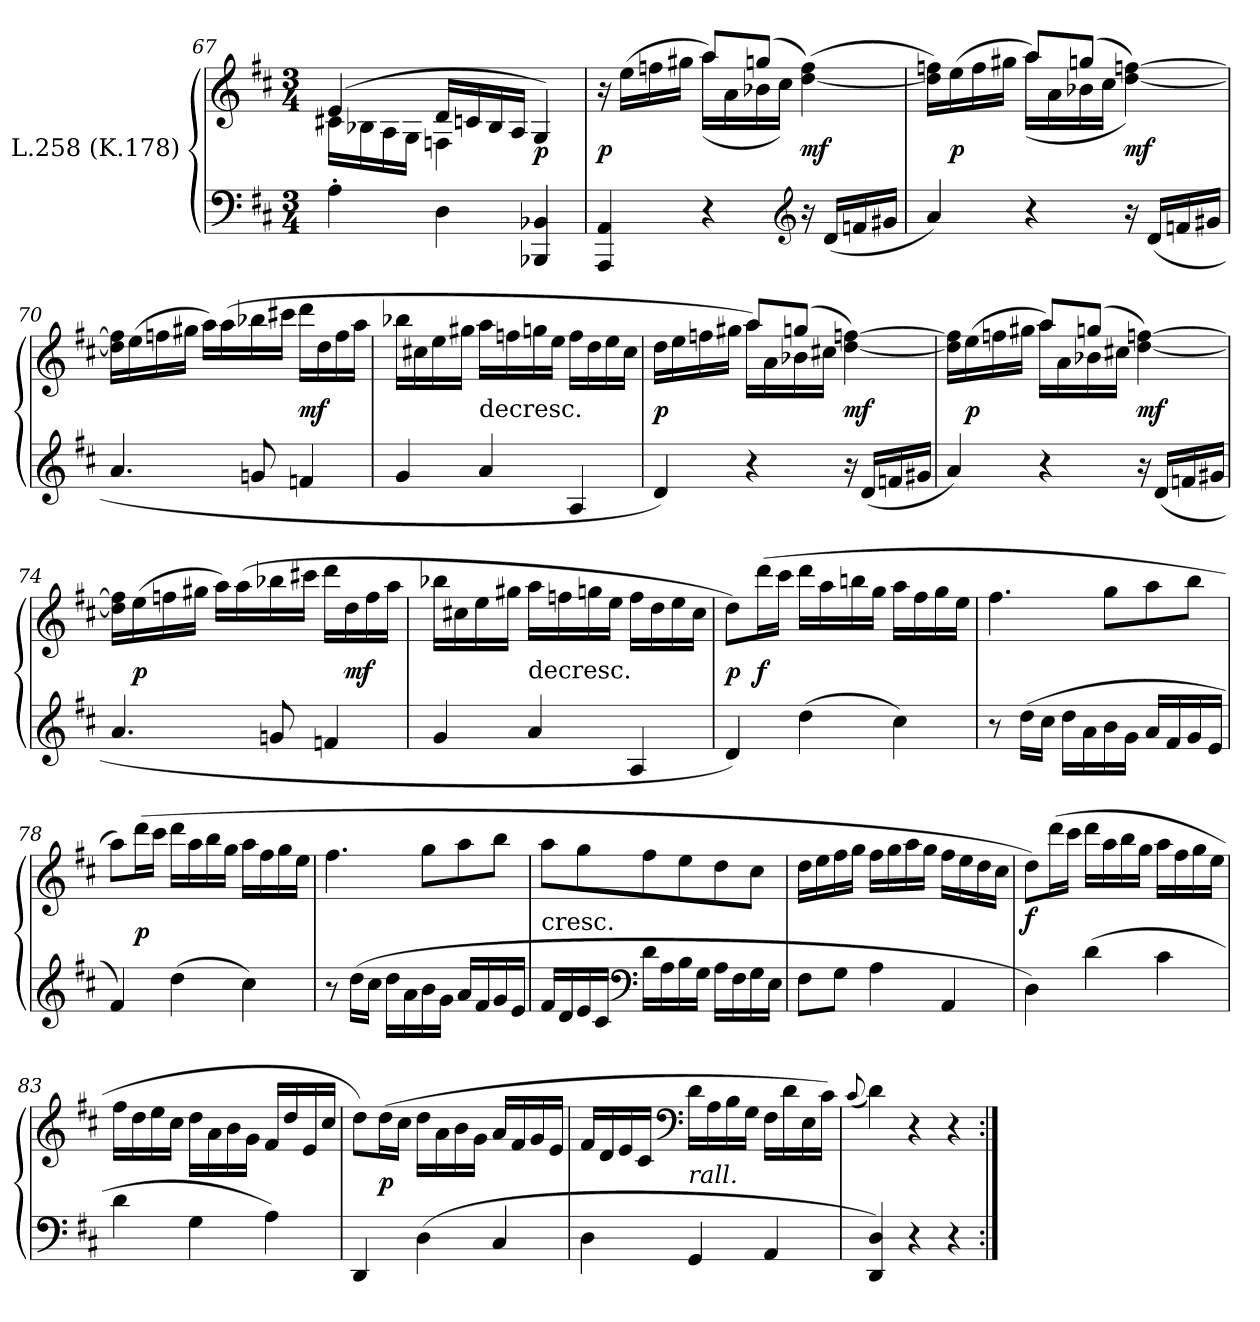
**kern	**kern	**dynam
*part1	*part1	*part1
*staff2	*staff1	*staff1/2
*I"L.258 (K.178)	*	*
*clefF4	*clefG2	*
*k[f#c#]	*k[f#c#]	*
*D:	*D:	*
*M3/4	*M3/4	*
=67	=67	=67
*	*^	*
4A'	(4e	16c#XLL	.
.	.	16B-X	.
.	.	16A	.
.	.	16GJJ	.
4D	16dLL	4Fn	.
.	16cn	.	.
.	16B-	.	.
.	16AJJ	.	.
4BBB-X 4BB-X	4G)	4ryy	p
!!LO:LB:g=z	!!
=68	=68	=68	=68
4AAA 4AA	4ryy	16r	p
.	.	(16eeLL	.
.	.	16ffn	.
.	.	16gg#XJJ	.
4r	8aaL	(16aaLL)	.
.	.	16a	.
.	(8ggnJ	16b-X	.
.	.	16cc#JJ)	.
*clefG2	*	*	*
16r	4ryy	([4dd 4ff)	mf
(16dLL	.	.	.
16fn	.	.	.
16g#XJJ	.	.	.
=69	=69	=69	=69
4a)	4ryy	16dd] 16ffnLL)	.
.	.	(16ee	p
.	.	16ff	.
.	.	16gg#XJJ	.
4r	8aaL	(16aaLL)	.
.	.	16a	.
.	(8ggnJ	16b-X	.
.	.	16cc#JJ	.
16r	4ryy	[4dd [4ffn))	mf
(16dLL	.	.	.
16fn	.	.	.
16g#XJJ	.	.	.
*	*v	*v	*
=70	=70	=70
4.a	16dd] 16ffn]LL	.
.	(16ee	.
.	16ff	.
.	16gg#XJJ	.
.	16aaLL)	.
.	(16aa	.
8gn	16bb-X	.
.	16ccc#XJJ	.
4fn	16dddLL	mf
.	16dd	.
.	16ff	.
.	16aaJJ	.
!!LO:LB:g=z
=71	=71	=71
4g	16bb-XLL	.
.	16cc#X	.
.	16ee	.
.	16gg#XJJ	.
!	!LO:TX:c:t=decresc.	!
4a	16aaLL	.
.	16ffn	.
.	16ggn	.
.	16eeJJ	.
4A	16ffLL	.
.	16dd	.
.	16ee	.
.	16cc#JJ	.
=72	=72	=72
*	*^	*
4d)	4ryy	16ddLL	p
.	.	16ee	.
.	.	16ffn	.
.	.	16gg#XJJ	.
4r	8aaL	16aaLL)	.
.	.	16a	.
.	(8ggnJ	16b-X	.
.	.	16cc#XJJ	.
16r	4ryy	[4dd [4ffn)	mf
(16dLL	.	.	.
16fn	.	.	.
16g#XJJ	.	.	.
=73	=73	=73	=73
4a)	4ryy	16dd] 16ffn]LL	.
.	.	(16ee	p
.	.	16ff	.
.	.	16gg#XJJ	.
4r	8aaL	16aaLL)	.
.	.	16a	.
.	(8ggnJ	16b-X	.
.	.	16cc#XJJ	.
16r	4ryy	[4dd [4ffn)	mf
(16dLL	.	.	.
16fn	.	.	.
16g#XJJ	.	.	.
*	*v	*v	*
!!LO:LB:g=z
=74	=74	=74
4.a	16dd] 16ffn]LL	.
.	(16ee	p
.	16ff	.
.	16gg#XJJ	.
.	16aaLL)	.
.	(16aa	.
8gn	16bb-X	.
.	16ccc#XJJ	.
4fn	16dddLL	.
.	16dd	mf
.	16ff	.
.	16aaJJ	.
=75	=75	=75
4g	16bb-XLL	.
.	16cc#X	.
.	16ee	.
.	16gg#XJJ	.
!	!LO:TX:c:t=decresc.	!
4a	16aaLL	.
.	16ffn	.
.	16ggn	.
.	16eeJJ	.
4A	16ffLL	.
.	16dd	.
.	16ee	.
.	16cc#JJ	.
=76	=76	=76
4d)	8ddL)	p
.	(16dddL	f
.	16ccc#JJ	.
(4dd	16dddLL	.
.	16aa	.
.	16bbn	.
.	16ggJJ	.
4cc#)	16aaLL	.
.	16ff#	.
.	16gg	.
.	16eeJJ	.
!!LO:LB:g=z
=77	=77	=77
8r	4.ff#	.
(16ddLL	.	.
16cc#JJ	.	.
16dd\LL	.	.
16a\	.	.
16b\	8ggL	.
16g\JJ	.	.
16aLL	8aa	.
16f#	.	.
16g	8bbJ	.
16eJJ	.	.
=78	=78	=78
4f#)	8aaL)	.
.	(16dddL	p
.	16ccc#JJ	.
(4dd	16dddLL	.
.	16aa	.
.	16bb	.
.	16ggJJ	.
4cc#)	16aaLL	.
.	16ff#	.
.	16gg	.
.	16eeJJ	.
=79	=79	=79
8r	4.ff#	.
(16ddLL	.	.
16cc#JJ	.	.
16dd\LL	.	.
16a\	.	.
16b\	8ggL	.
16g\JJ	.	.
16aLL	8aa	.
16f#	.	.
16g	8bbJ	.
16eJJ	.	.
!!LO:LB:g=z
=80	=80	=80
!	!LO:TX:c:t=cresc.	!
16f#LL	8aaL	.
16d	.	.
16e	8gg	.
16c#JJ	.	.
*clefF4	*	*
16dLL	8ff#	.
16A	.	.
16B	8ee	.
16GJJ	.	.
16ALL	8dd	.
16F#	.	.
16G	8cc#J	.
16EJJ	.	.
=81	=81	=81
8F#L	16ddLL	.
.	16ee	.
8GJ	16ff#	.
.	16ggJJ	.
4A	16ff#LL	.
.	16gg	.
.	16aa	.
.	16ggJJ	.
4AA	16ff#LL	.
.	16ee	.
.	16dd	.
.	16cc#JJ	.
=82	=82	=82
4D)	8ddL)	f
.	(16dddL	.
.	16ccc#JJ	.
(4d	16dddLL	.
.	16aa	.
.	16bb	.
.	16ggJJ	.
4c#	16aaLL	.
.	16ff#	.
.	16gg	.
.	16eeJJ	.
!!LO:LB:g=z
=83	=83	=83
4d	16ff#LL	.
.	16dd	.
.	16ee	.
.	16cc#JJ	.
4G	16ddLL	.
.	16a	.
.	16b	.
.	16gJJ	.
4A)	16f#LL	.
.	16dd	.
.	16e	.
.	16cc#JJ	.
=84	=84	=84
4DD	8ddL)	.
.	(16ddL	p
.	16cc#JJ	.
(<4D	16dd\LL	.
.	16a\	.
.	16b\	.
.	16g\JJ	.
4C#	16aLL	.
.	16f#	.
.	16g	.
.	16eJJ	.
=85	=85	=85
4D	16f#LL	.
.	16d	.
.	16e	.
.	16c#JJ	.
*	*clefF4	*
!	!LO:TX:c:i:t=rall.	!
4GG	16dLL	.
.	16A	.
.	16B	.
.	16GJJ	.
4AA	16F#LL	.
.	16d	.
.	16E	.
.	16c#JJ)	.
=86	=86	=86
.	(8qqc#	.
4DD 4D)	4d)	.
4r	4r	.
4r	4r	.
=:|!	=:|!	=:|!
*-	*-	*-
